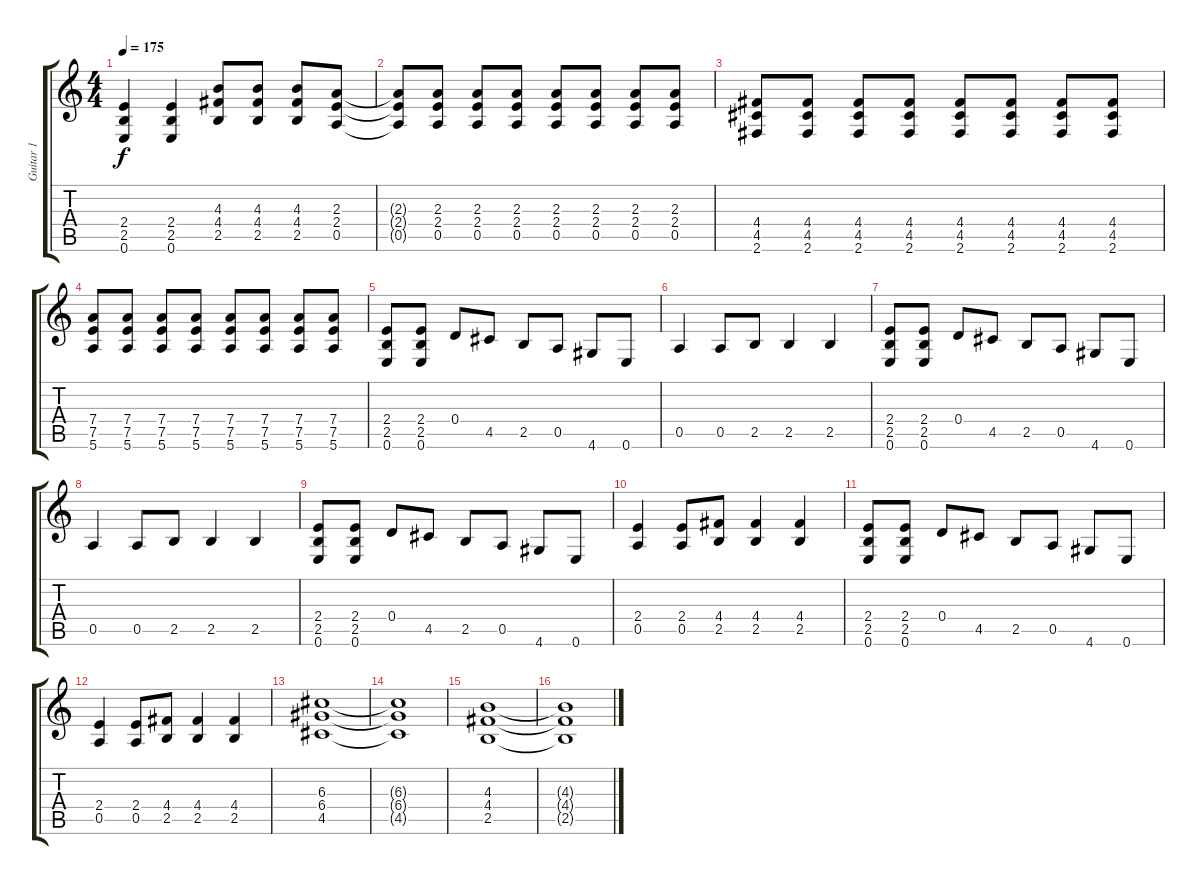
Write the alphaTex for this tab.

\track ("Guitar 1" "Guitar 1") {instrument overdrivenguitar}
\staff {score tabs}
\tuning (E4 B3 G3 D3 A2 E2) {hide}
\ts (4 4)
\tempo 175
\clef g2
\ks c
(2.4 2.5 0.6).4{dy f} (2.4 2.5 0.6).4 (4.3 4.4 2.5).8 (4.3 4.4 2.5).8 (4.3 4.4 2.5).8 (2.3 2.4 0.5).8 |
(2.3{t} 2.4{t} 0.5{t}).8 (2.3 2.4 0.5).8 (2.3 2.4 0.5).8 (2.3 2.4 0.5).8 (2.3 2.4 0.5).8 (2.3 2.4 0.5).8 (2.3 2.4 0.5).8 (2.3 2.4 0.5).8 |
(4.4 4.5 2.6).8 (4.4 4.5 2.6).8 (4.4 4.5 2.6).8 (4.4 4.5 2.6).8 (4.4 4.5 2.6).8 (4.4 4.5 2.6).8 (4.4 4.5 2.6).8 (4.4 4.5 2.6).8 |
(7.4 7.5 5.6).8 (7.4 7.5 5.6).8 (7.4 7.5 5.6).8 (7.4 7.5 5.6).8 (7.4 7.5 5.6).8 (7.4 7.5 5.6).8 (7.4 7.5 5.6).8 (7.4 7.5 5.6).8 |
(2.4 2.5 0.6).8{balance 2} (2.4 2.5 0.6).8 0.4.8 4.5.8 2.5.8 0.5.8 4.6.8 0.6.8 |
0.5.4 0.5.8 2.5.8 2.5.4 2.5.4 |
(2.4 2.5 0.6).8 (2.4 2.5 0.6).8 0.4.8 4.5.8 2.5.8 0.5.8 4.6.8 0.6.8 |
0.5.4 0.5.8 2.5.8 2.5.4 2.5.4 |
(2.4 2.5 0.6).8 (2.4 2.5 0.6).8 0.4.8 4.5.8 2.5.8 0.5.8 4.6.8 0.6.8 |
(2.4 0.5).4 (2.4 0.5).8 (4.4 2.5).8 (4.4 2.5).4 (4.4 2.5).4 |
(2.4 2.5 0.6).8 (2.4 2.5 0.6).8 0.4.8 4.5.8 2.5.8 0.5.8 4.6.8 0.6.8 |
(2.4 0.5).4 (2.4 0.5).8 (4.4 2.5).8 (4.4 2.5).4 (4.4 2.5).4 |
(6.3 6.4 4.5).1{balance 5} |
(6.3{t} 6.4{t} 4.5{t}).1 |
(4.3 4.4 2.5).1 |
(4.3{t} 4.4{t} 2.5{t}).1
